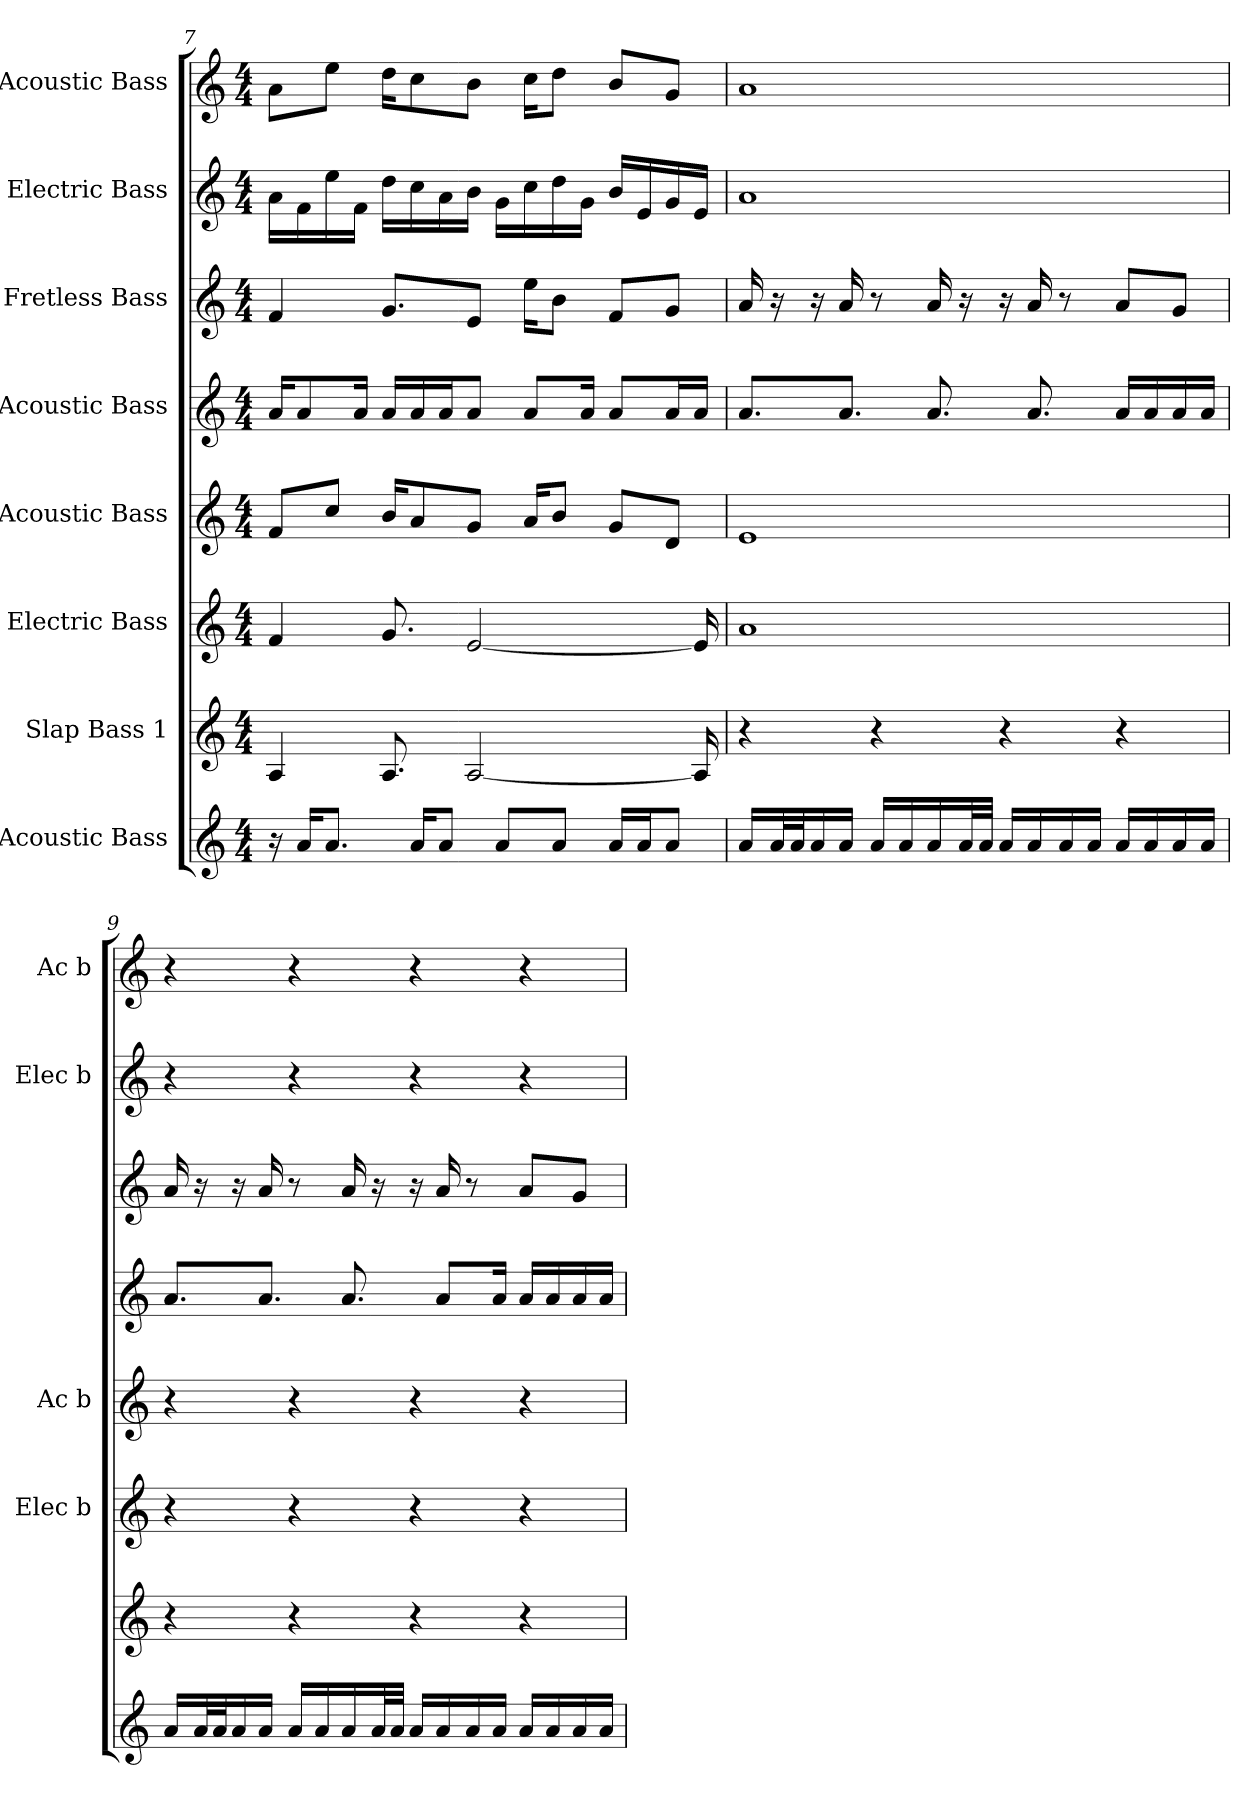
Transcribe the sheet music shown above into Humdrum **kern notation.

**kern	**kern	**kern	**kern	**kern	**kern	**kern	**kern
*part8	*part7	*part6	*part5	*part4	*part3	*part2	*part1
*staff8	*staff7	*staff6	*staff5	*staff4	*staff3	*staff2	*staff1
*I"Acoustic Bass	*I"Slap Bass 1	*I"Electric Bass	*I"Acoustic Bass	*I"Acoustic Bass	*I"Fretless Bass	*I"Electric Bass	*I"Acoustic Bass
*	*	*I'Elec b	*I'Ac b	*	*	*I'Elec b	*I'Ac b
*clefG2	*clefG2	*clefG2	*clefG2	*clefG2	*clefG2	*clefG2	*clefG2
*k[]	*k[]	*k[]	*k[]	*k[]	*k[]	*k[]	*k[]
*M4/4	*M4/4	*M4/4	*M4/4	*M4/4	*M4/4	*M4/4	*M4/4
=7	=7	=7	=7	=7	=7	=7	=7
16r	4A	4f	8fL	16aKL	4f	16aLL	8aL
16aKL	.	.	.	8a	.	16f	.
8.aJ	.	.	8ccJ	.	.	16ee	8eeJ
.	.	.	.	16aJk	.	16fJJ	.
.	8.A	8.g	16bKL	16aLL	8.gL	16ddLL	16ddKL
16aKL	.	.	8a	16a	.	16cc	8cc
8aJ	.	.	.	16aJ	.	16a	.
.	[2A	[2e	8gJ	8aJ	8eJ	16bJJ	8bJ
8aL	.	.	.	.	.	16gLL	.
.	.	.	16aKL	8aL	16eeKL	16cc	16ccKL
8aJ	.	.	8bJ	.	8bJ	16dd	8ddJ
.	.	.	.	16aJk	.	16gJJ	.
16aLL	.	.	8gL	8aL	8fL	16bLL	8bL
16aJ	.	.	.	.	.	16e	.
8aJ	.	.	8dJ	16aL	8gJ	16g	8gJ
.	16A]	16e]	.	16aJJ	.	16eJJ	.
=8	=8	=8	=8	=8	=8	=8	=8
16aLL	4r	1a	1e	8.aL	16a	1a	1a
32aL	.	.	.	.	16r	.	.
32aJ	.	.	.	.	.	.	.
16a	.	.	.	.	16r	.	.
16aJJ	.	.	.	8.aJ	16a	.	.
16aLL	4r	.	.	.	8r	.	.
16a	.	.	.	.	.	.	.
16a	.	.	.	8.a	16a	.	.
32aL	.	.	.	.	16r	.	.
32aJJJ	.	.	.	.	.	.	.
16aLL	4r	.	.	.	16r	.	.
16a	.	.	.	8.a	16a	.	.
16a	.	.	.	.	8r	.	.
16aJJ	.	.	.	.	.	.	.
16aLL	4r	.	.	16aLL	8aL	.	.
16a	.	.	.	16a	.	.	.
16a	.	.	.	16a	8gJ	.	.
16aJJ	.	.	.	16aJJ	.	.	.
=9	=9	=9	=9	=9	=9	=9	=9
16aLL	4r	4r	4r	8.aL	16a	4r	4r
32aL	.	.	.	.	16r	.	.
32aJ	.	.	.	.	.	.	.
16a	.	.	.	.	16r	.	.
16aJJ	.	.	.	8.aJ	16a	.	.
16aLL	4r	4r	4r	.	8r	4r	4r
16a	.	.	.	.	.	.	.
16a	.	.	.	8.a	16a	.	.
32aL	.	.	.	.	16r	.	.
32aJJJ	.	.	.	.	.	.	.
16aLL	4r	4r	4r	.	16r	4r	4r
16a	.	.	.	8aL	16a	.	.
16a	.	.	.	.	8r	.	.
16aJJ	.	.	.	16aJk	.	.	.
16aLL	4r	4r	4r	16aLL	8aL	4r	4r
16a	.	.	.	16a	.	.	.
16a	.	.	.	16a	8gJ	.	.
16aJJ	.	.	.	16aJJ	.	.	.
=	=	=	=	=	=	=	=
*-	*-	*-	*-	*-	*-	*-	*-
